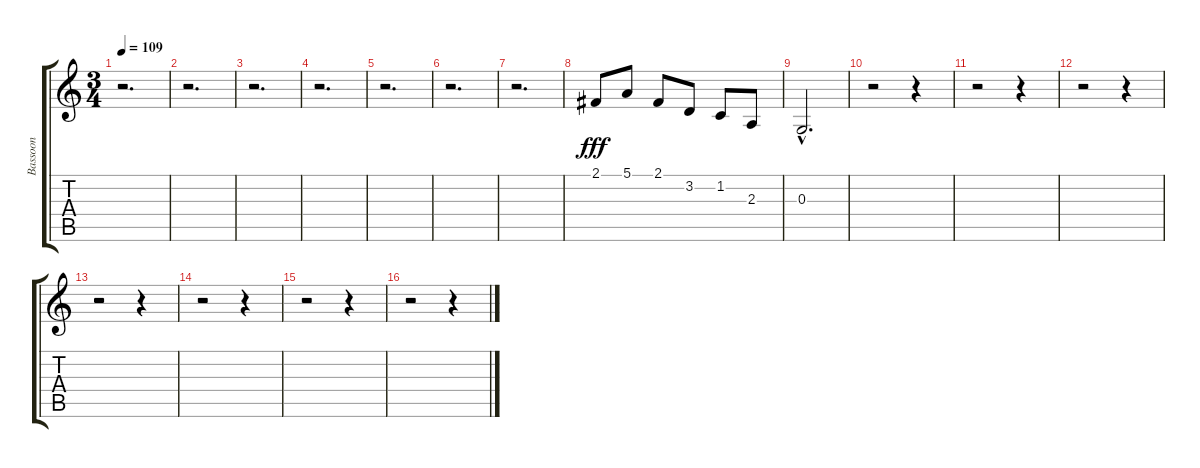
\track ("Bassoon" "Bassoon") {instrument bassoon}
\staff {score tabs}
\tuning (E4 B3 G3 D3 A2 E2) {hide}
\ts (3 4)
\tempo 109
\clef g2
\ks c
r.2{d dy f} |
r.2{d} |
r.2{d} |
r.2{d} |
r.2{d} |
r.2{d} |
r.2{d} |
2.1.8{dy fff} 5.1.8 2.1.8 3.2.8 1.2.8 2.3.8 |
0.3{hac}.2{d} |
r.2 r.4 |
r.2 r.4 |
r.2 r.4 |
r.2 r.4 |
r.2 r.4 |
r.2 r.4 |
r.2 r.4
